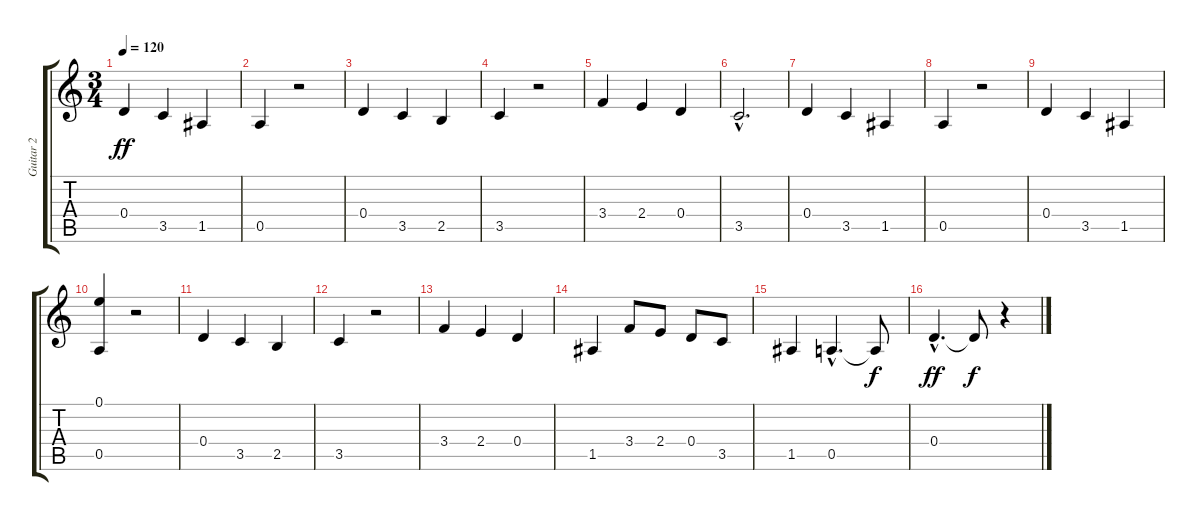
\track ("Guitar 2" "Guitar 2") {instrument acousticguitarsteel}
\staff {score tabs}
\tuning (E4 B3 G3 D3 A2 E2) {hide}
\ts (3 4)
\tempo 120
\clef g2
\ks c
0.4.4{dy ff} 3.5.4 1.5.4 |
0.5.4 r.2 |
0.4.4 3.5.4 2.5.4 |
3.5.4 r.2 |
3.4.4 2.4.4 0.4.4 |
3.5{hac}.2{d} |
0.4.4 3.5.4 1.5.4 |
0.5.4 r.2 |
0.4.4 3.5.4 1.5.4 |
(0.1 0.5).4 r.2 |
0.4.4 3.5.4 2.5.4 |
3.5.4 r.2 |
3.4.4 2.4.4 0.4.4 |
1.5.4 3.4.8 2.4.8 0.4.8 3.5.8 |
1.5.4 0.5{hac}.4{d} 0.5{t}.8{dy f} |
0.4{hac}.4{d dy ff} 0.4{t}.8{dy f} r.4
